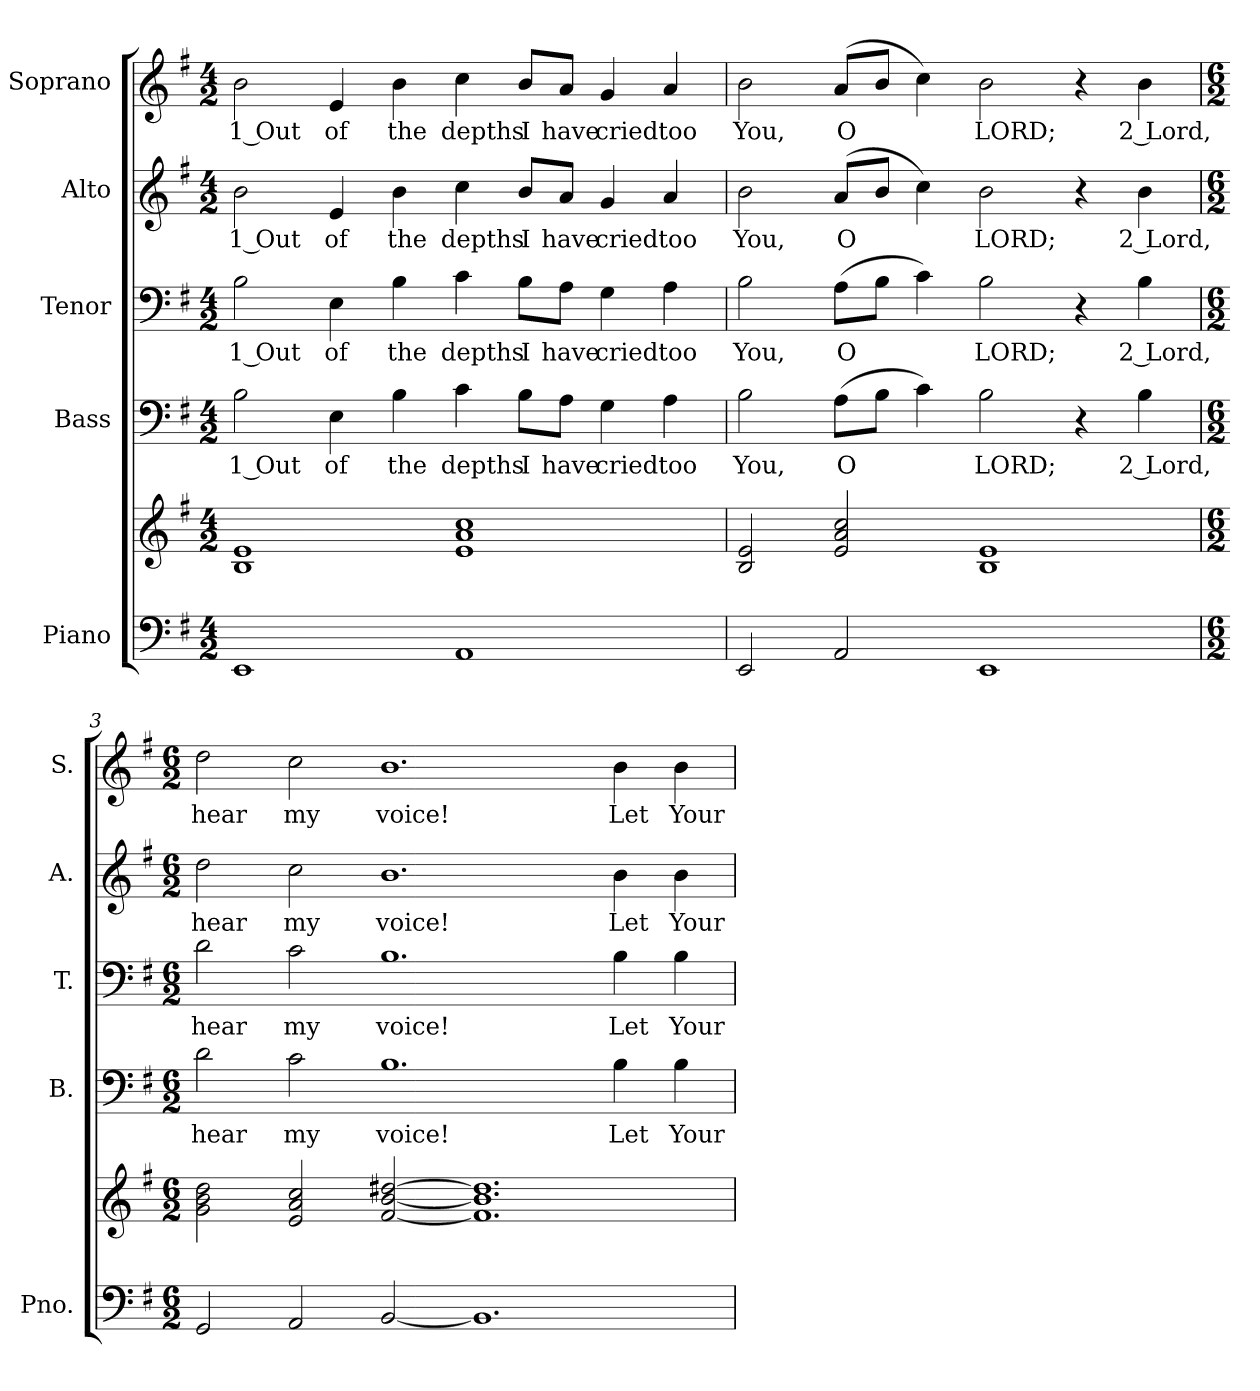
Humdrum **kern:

**kern	**kern	**kern	**text	**kern	**text	**kern	**text	**kern	**text
*part5	*part5	*part4	*part4	*part3	*part3	*part2	*part2	*part1	*part1
*staff6	*staff5	*staff4	*staff4	*staff3	*staff3	*staff2	*staff2	*staff1	*staff1
*I"Piano	*	*I"Bass	*	*I"Tenor	*	*I"Alto	*	*I"Soprano	*
*I'Pno.	*	*I'B.	*	*I'T.	*	*I'A.	*	*I'S.	*
!!LO:PB:g=z
*clefF4	*clefG2	*clefF4	*	*clefF4	*	*clefG2	*	*clefG2	*
*k[f#]	*k[f#]	*k[f#]	*	*k[f#]	*	*k[f#]	*	*k[f#]	*
*G:	*G:	*G:	*	*G:	*	*G:	*	*G:	*
*M4/2	*M4/2	*M4/2	*	*M4/2	*	*M4/2	*	*M4/2	*
*MM200	*MM200	*MM200	*	*MM200	*	*MM200	*	*MM200	*
=1	=1	=1	=1	=1	=1	=1	=1	=1	=1
!	!	!	!LO:LY:b:color=#000000	!	!	!	!	!	!
!	!	!	!	!	!LO:LY:b:color=#000000	!	!	!	!
!	!	!	!	!	!	!	!LO:LY:b:color=#000000	!	!
!	!	!	!	!	!	!	!	!	!LO:LY:b:color=#000000
1EEi	1Bi 1ei	2Bi\	1 Out	2Bi\	1 Out	2bi\	1 Out	2bi\	1 Out
!	!	!	!LO:LY:b:color=#000000	!	!	!	!	!	!
!	!	!	!	!	!LO:LY:b:color=#000000	!	!	!	!
!	!	!	!	!	!	!	!LO:LY:b:color=#000000	!	!
!	!	!	!	!	!	!	!	!	!LO:LY:b:color=#000000
.	.	4Ei\	of	4Ei\	of	4ei/	of	4ei/	of
!	!	!	!LO:LY:b:color=#000000	!	!	!	!	!	!
!	!	!	!	!	!LO:LY:b:color=#000000	!	!	!	!
!	!	!	!	!	!	!	!LO:LY:b:color=#000000	!	!
!	!	!	!	!	!	!	!	!	!LO:LY:b:color=#000000
.	.	4Bi\	the	4Bi\	the	4bi\	the	4bi\	the
!	!	!	!LO:LY:b:color=#000000	!	!	!	!	!	!
!	!	!	!	!	!LO:LY:b:color=#000000	!	!	!	!
!	!	!	!	!	!	!	!LO:LY:b:color=#000000	!	!
!	!	!	!	!	!	!	!	!	!LO:LY:b:color=#000000
1AAi	1ei 1ai 1cci	4ci\	depths	4ci\	depths	4cci\	depths	4cci\	depths
!	!	!	!LO:LY:b:color=#000000	!	!	!	!	!	!
!	!	!	!	!	!LO:LY:b:color=#000000	!	!	!	!
!	!	!	!	!	!	!	!LO:LY:b:color=#000000	!	!
!	!	!	!	!	!	!	!	!	!LO:LY:b:color=#000000
.	.	8Bi\L	I	8Bi\L	I	8bi/L	I	8bi/L	I
!	!	!	!LO:LY:b:color=#000000	!	!	!	!	!	!
!	!	!	!	!	!LO:LY:b:color=#000000	!	!	!	!
!	!	!	!	!	!	!	!LO:LY:b:color=#000000	!	!
!	!	!	!	!	!	!	!	!	!LO:LY:b:color=#000000
.	.	8Ai\J	have	8Ai\J	have	8ai/J	have	8ai/J	have
!	!	!	!LO:LY:b:color=#000000	!	!	!	!	!	!
!	!	!	!	!	!LO:LY:b:color=#000000	!	!	!	!
!	!	!	!	!	!	!	!LO:LY:b:color=#000000	!	!
!	!	!	!	!	!	!	!	!	!LO:LY:b:color=#000000
.	.	4Gi\	cried	4Gi\	cried	4gi/	cried	4gi/	cried
!	!	!	!LO:LY:b:color=#000000	!	!	!	!	!	!
!	!	!	!	!	!LO:LY:b:color=#000000	!	!	!	!
!	!	!	!	!	!	!	!LO:LY:b:color=#000000	!	!
!	!	!	!	!	!	!	!	!	!LO:LY:b:color=#000000
.	.	4Ai\	too	4Ai\	too	4ai/	too	4ai/	too
=2	=2	=2	=2	=2	=2	=2	=2	=2	=2
!	!	!	!LO:LY:b:color=#000000	!	!	!	!	!	!
!	!	!	!	!	!LO:LY:b:color=#000000	!	!	!	!
!	!	!	!	!	!	!	!LO:LY:b:color=#000000	!	!
!	!	!	!	!	!	!	!	!	!LO:LY:b:color=#000000
2EEi/	2Bi/ 2ei	2Bi\	You,	2Bi\	You,	2bi\	You,	2bi\	You,
!	!	!	!LO:LY:b:color=#000000	!	!	!	!	!	!
!	!	!	!	!	!LO:LY:b:color=#000000	!	!	!	!
!	!	!	!	!	!	!	!LO:LY:b:color=#000000	!	!
!	!	!	!	!	!	!	!	!	!LO:LY:b:color=#000000
2AAi/	2ei/ 2ai 2cci	(8Ai\L	O	(8Ai\L	O	(8ai/L	O	(8ai/L	O
.	.	8Bi\J	.	8Bi\J	.	8bi/J	.	8bi/J	.
.	.	4ci\)	.	4ci\)	.	4cci\)	.	4cci\)	.
!	!	!	!LO:LY:b:color=#000000	!	!	!	!	!	!
!	!	!	!	!	!LO:LY:b:color=#000000	!	!	!	!
!	!	!	!	!	!	!	!LO:LY:b:color=#000000	!	!
!	!	!	!	!	!	!	!	!	!LO:LY:b:color=#000000
1EEi	1Bi 1ei	2Bi\	LORD;	2Bi\	LORD;	2bi\	LORD;	2bi\	LORD;
.	.	4r	.	4r	.	4r	.	4r	.
!	!	!	!LO:LY:b:color=#000000	!	!	!	!	!	!
!	!	!	!	!	!LO:LY:b:color=#000000	!	!	!	!
!	!	!	!	!	!	!	!LO:LY:b:color=#000000	!	!
!	!	!	!	!	!	!	!	!	!LO:LY:b:color=#000000
.	.	4Bi\	2 Lord,	4Bi\	2 Lord,	4bi\	2 Lord,	4bi\	2 Lord,
!!LO:PB:g=z
=3	=3	=3	=3	=3	=3	=3	=3	=3	=3
*M6/2	*M6/2	*M6/2	*	*M6/2	*	*M6/2	*	*M6/2	*
!	!	!	!LO:LY:b:color=#000000	!	!	!	!	!	!
!	!	!	!	!	!LO:LY:b:color=#000000	!	!	!	!
!	!	!	!	!	!	!	!LO:LY:b:color=#000000	!	!
!	!	!	!	!	!	!	!	!	!LO:LY:b:color=#000000
2GGi/	2gi\ 2bi 2ddi	2di\	hear	2di\	hear	2ddi\	hear	2ddi\	hear
!	!	!	!LO:LY:b:color=#000000	!	!	!	!	!	!
!	!	!	!	!	!LO:LY:b:color=#000000	!	!	!	!
!	!	!	!	!	!	!	!LO:LY:b:color=#000000	!	!
!	!	!	!	!	!	!	!	!	!LO:LY:b:color=#000000
2AAi/	2ei/ 2ai 2cci	2ci\	my	2ci\	my	2cci\	my	2cci\	my
!	!	!	!LO:LY:b:color=#000000	!	!	!	!	!	!
!	!	!	!	!	!LO:LY:b:color=#000000	!	!	!	!
!	!	!	!	!	!	!	!LO:LY:b:color=#000000	!	!
!	!	!	!	!	!	!	!	!	!LO:LY:b:color=#000000
[<2BBi/	[<2f#i/ [<2bi [>2dd#Xi	1.Bi	voice!	1.Bi	voice!	1.bi	voice!	1.bi	voice!
1.BBi]	1.f#i] 1.bi] 1.dd#i]	.	.	.	.	.	.	.	.
!	!	!	!LO:LY:b:color=#000000	!	!	!	!	!	!
!	!	!	!	!	!LO:LY:b:color=#000000	!	!	!	!
!	!	!	!	!	!	!	!LO:LY:b:color=#000000	!	!
!	!	!	!	!	!	!	!	!	!LO:LY:b:color=#000000
.	.	4Bi\	Let	4Bi\	Let	4bi\	Let	4bi\	Let
!	!	!	!LO:LY:b:color=#000000	!	!	!	!	!	!
!	!	!	!	!	!LO:LY:b:color=#000000	!	!	!	!
!	!	!	!	!	!	!	!LO:LY:b:color=#000000	!	!
!	!	!	!	!	!	!	!	!	!LO:LY:b:color=#000000
.	.	4Bi\	Your	4Bi\	Your	4bi\	Your	4bi\	Your
=	=	=	=	=	=	=	=	=	=
*-	*-	*-	*-	*-	*-	*-	*-	*-	*-
